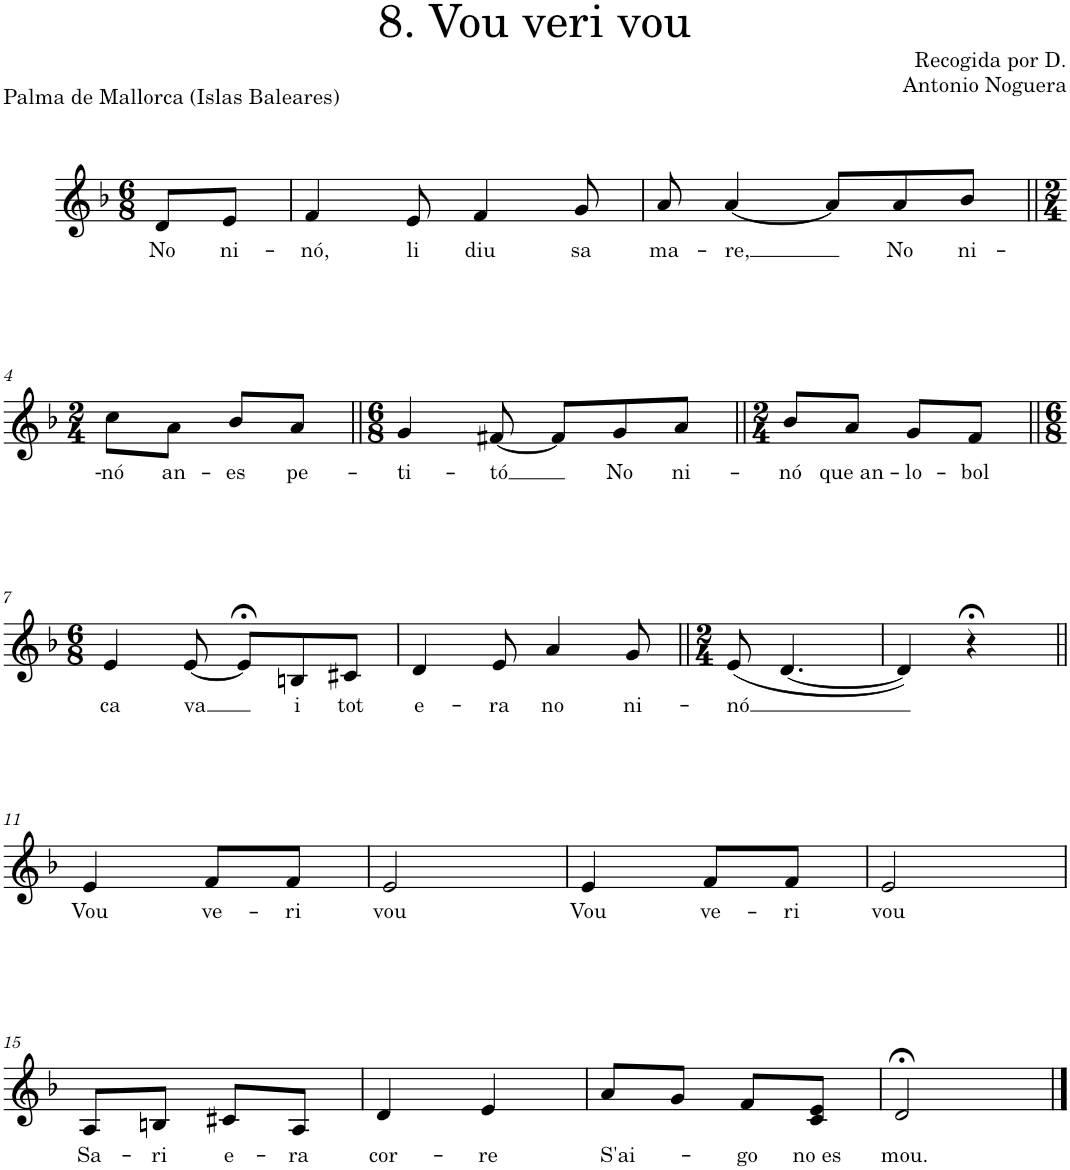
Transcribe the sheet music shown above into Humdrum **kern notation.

**kern	**text
*part1	*part1
*staff1	*staff1
*I"Piano	*
*I'Pno.	*
*clefG2	*
*k[b-]	*
*M6/8	*
=1	=1
!	!LO:LY:b
8d/L	No
!	!LO:LY:b
8e/J	ni-
=2	=2
!	!LO:LY:b
4f/	-nó,
!	!LO:LY:b
8e/	li
!	!LO:LY:b
4f/	diu
!	!LO:LY:b
8g/	sa
=3	=3
!	!LO:LY:b
8a/	ma-
!	!LO:LY:b
[4a/	-re,
8a/L]	.
!	!LO:LY:b
8a/	No
!	!LO:LY:b
8b-/J	ni-
!!LO:LB:g=z
=4||	=4||
*M2/4	*
!	!LO:LY:b
8cc\L	-nó
!	!LO:LY:b
8a\J	an-
!	!LO:LY:b
8b-/L	-es
!	!LO:LY:b
8a/J	pe-
=5||	=5||
*M6/8	*
!	!LO:LY:b
4g/	-ti-
!	!LO:LY:b
[8f#X/	tó
8f#/L]	.
!	!LO:LY:b
8g/	No
!	!LO:LY:b
8a/J	ni-
=6||	=6||
*M2/4	*
!	!LO:LY:b
8b-/L	-nó
!	!LO:LY:b
8a/J	que an-
!	!LO:LY:b
8g/L	-lo-
!	!LO:LY:b
8f/J	-bol
!!LO:LB:g=z
=7||	=7||
*M6/8	*
!	!LO:LY:b
4e/	ca
!	!LO:LY:b
[8e/	va
8e;</L]	.
!	!LO:LY:b
8Bn/	i
!	!LO:LY:b
8c#X/J	tot
=8	=8
!	!LO:LY:b
4d/	e-
!	!LO:LY:b
8e/	-ra
!	!LO:LY:b
4a/	no
!	!LO:LY:b
8g/	ni-
=9||	=9||
*M2/4	*
!	!LO:LY:b
(8e/	-nó
[4.d/	.
=10	=10
4d/])	.
4r;<	.
!!LO:LB:g=z
=11||	=11||
!	!LO:LY:b
4e/	Vou
!	!LO:LY:b
8f/L	ve-
!	!LO:LY:b
8f/J	-ri
=12	=12
!	!LO:LY:b
2e/	vou
=13	=13
!	!LO:LY:b
4e/	Vou
!	!LO:LY:b
8f/L	ve-
!	!LO:LY:b
8f/J	-ri
=14	=14
!	!LO:LY:b
2e/	vou
!!LO:LB:g=z
=15	=15
!	!LO:LY:b
8A/L	Sa-
!	!LO:LY:b
8Bn/J	-ri
!	!LO:LY:b
8c#X/L	e-
!	!LO:LY:b
8A/J	-ra
=16	=16
!	!LO:LY:b
4d/	cor-
!	!LO:LY:b
4e/	-re
=17	=17
!	!LO:LY:b
8a/L	S'ai-
8g/J	.
!	!LO:LY:b
8f/L	-go
!	!LO:LY:b
8c/ 8e/J	no es
=18	=18
!	!LO:LY:b
2d;</	mou.
==	==
*-	*-
